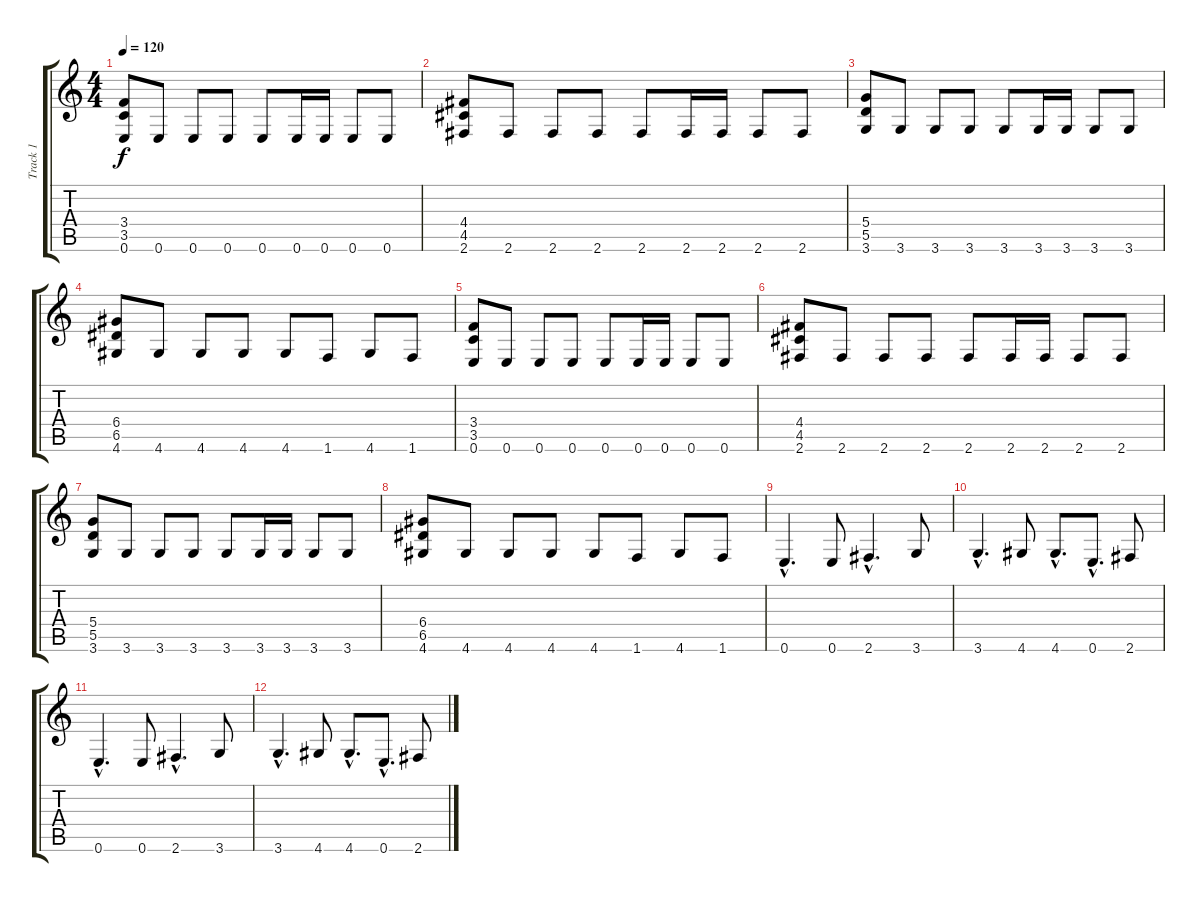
\track ("Track 1" "Track 1") {instrument distortionguitar}
\staff {score tabs}
\tuning (E4 B3 G3 D3 A2 E2) {hide}
\ts (4 4)
\tempo 120
\clef g2
\ks c
(3.4 3.5 0.6).8{dy f} 0.6.8 0.6.8 0.6.8 0.6.8 0.6.16 0.6.16 0.6.8 0.6.8 |
(4.4 4.5 2.6).8 2.6.8 2.6.8 2.6.8 2.6.8 2.6.16 2.6.16 2.6.8 2.6.8 |
(5.4 5.5 3.6).8 3.6.8 3.6.8 3.6.8 3.6.8 3.6.16 3.6.16 3.6.8 3.6.8 |
(6.4 6.5 4.6).8 4.6.8 4.6.8 4.6.8 4.6.8 1.6.8 4.6.8 1.6.8 |
(3.4 3.5 0.6).8 0.6.8 0.6.8 0.6.8 0.6.8 0.6.16 0.6.16 0.6.8 0.6.8 |
(4.4 4.5 2.6).8 2.6.8 2.6.8 2.6.8 2.6.8 2.6.16 2.6.16 2.6.8 2.6.8 |
(5.4 5.5 3.6).8 3.6.8 3.6.8 3.6.8 3.6.8 3.6.16 3.6.16 3.6.8 3.6.8 |
(6.4 6.5 4.6).8 4.6.8 4.6.8 4.6.8 4.6.8 1.6.8 4.6.8 1.6.8 |
0.6{hac}.4{d} 0.6.8 2.6{hac}.4{d} 3.6.8 |
3.6{hac}.4{d} 4.6.8 4.6{hac}.8{d} 0.6{hac}.8{d} 2.6.8 |
0.6{hac}.4{d} 0.6.8 2.6{hac}.4{d} 3.6.8 |
3.6{hac}.4{d} 4.6.8 4.6{hac}.8{d} 0.6{hac}.8{d} 2.6.8
